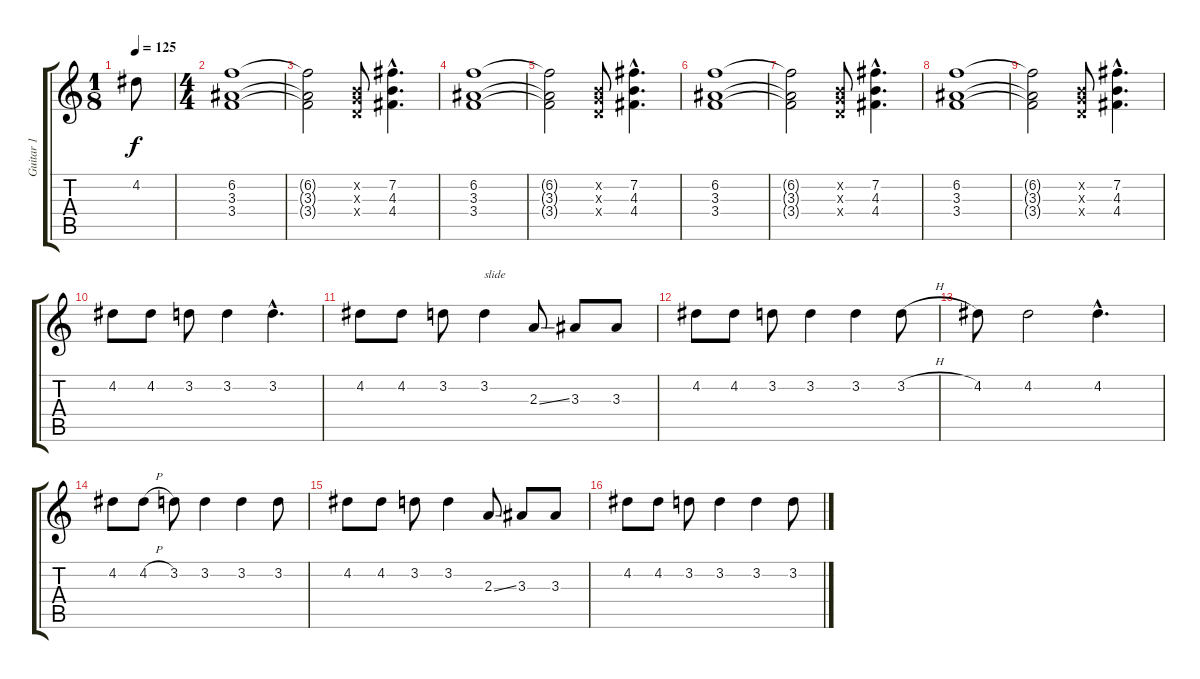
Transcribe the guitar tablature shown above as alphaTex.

\track ("Guitar 1" "Guitar 1") {instrument distortionguitar}
\staff {score tabs}
\tuning (E4 B3 G3 D3 A2 E2) {hide}
\ts (1 8)
\tempo 125
\clef g2
\ks c
4.2{t}.8{dy f} |
\ts (4 4)
(6.2 3.3 3.4).1 |
(6.2{t} 3.3{t} 3.4{t}).2 (0.2{x} 0.3{x} 0.4{x}).8 (7.2{hac} 4.3{hac} 4.4{hac}).4{d} |
(6.2 3.3 3.4).1 |
(6.2{t} 3.3{t} 3.4{t}).2 (0.2{x} 0.3{x} 0.4{x}).8 (7.2{hac} 4.3{hac} 4.4{hac}).4{d} |
(6.2 3.3 3.4).1 |
(6.2{t} 3.3{t} 3.4{t}).2 (0.2{x} 0.3{x} 0.4{x}).8 (7.2{hac} 4.3{hac} 4.4{hac}).4{d} |
(6.2 3.3 3.4).1 |
(6.2{t} 3.3{t} 3.4{t}).2 (0.2{x} 0.3{x} 0.4{x}).8 (7.2{hac} 4.3{hac} 4.4{hac}).4{d} |
4.2.8 4.2.8 3.2.8 3.2.4 3.2{hac}.4{d} |
4.2.8 4.2.8 3.2.8 3.2.4{txt "slide"} 2.3{ss}.8 3.3.8 3.3.8 |
4.2.8 4.2.8 3.2.8 3.2.4 3.2.4 3.2{h}.8 |
4.2.8 4.2.2 4.2{hac}.4{d} |
4.2.8 4.2{h}.8 3.2.8 3.2.4 3.2.4 3.2.8 |
4.2.8 4.2.8 3.2.8 3.2.4 2.3{ss}.8 3.3.8 3.3.8 |
4.2.8 4.2.8 3.2.8 3.2.4 3.2.4 3.2{h}.8
